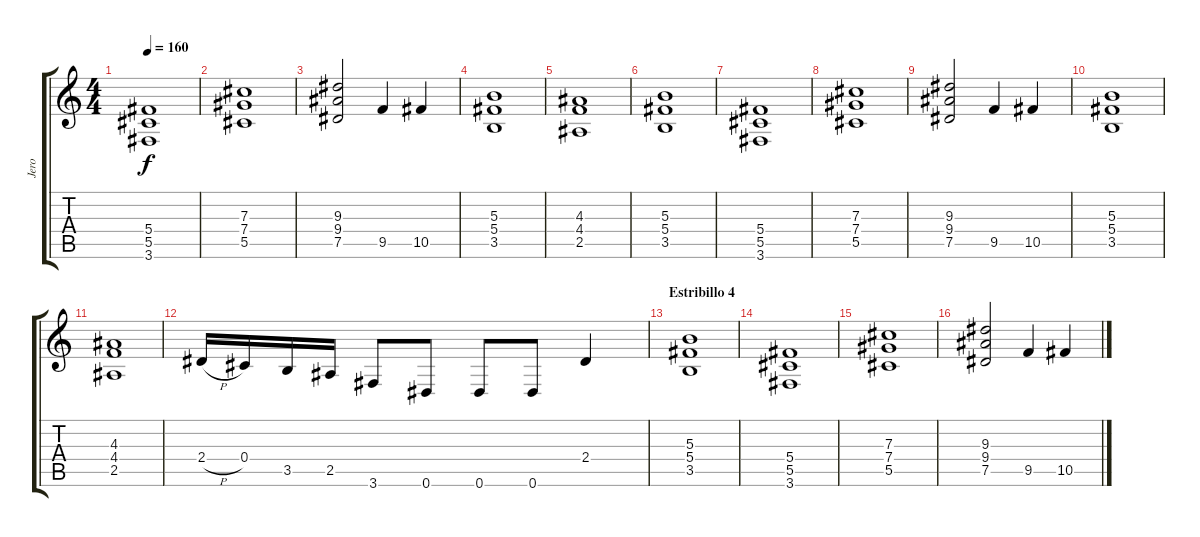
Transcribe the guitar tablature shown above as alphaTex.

\track ("Jero" "Jero") {instrument distortionguitar}
\staff {score tabs}
\tuning (Eb4 Bb3 Gb3 Db3 Ab2 Eb2) {hide}
\ts (4 4)
\tempo 160
\clef g2
\ks c
(5.4 5.5 3.6).1{dy f} |
(7.3 7.4 5.5).1 |
(9.3 9.4 7.5).2 9.5.4 10.5.4 |
(5.3 5.4 3.5).1 |
(4.3 4.4 2.5).1 |
(5.3 5.4 3.5).1 |
(5.4 5.5 3.6).1 |
(7.3 7.4 5.5).1 |
(9.3 9.4 7.5).2 9.5.4 10.5.4 |
(5.3 5.4 3.5).1 |
(4.3 4.4 2.5).1 |
2.4{h}.16 0.4.16 3.5.16 2.5.16 3.6.8 0.6.8 0.6.8 0.6.8 2.4.4 |
\section ("" "Estribillo 4")
(5.3 5.4 3.5).1{volume 16} |
(5.4 5.5 3.6).1 |
(7.3 7.4 5.5).1 |
(9.3 9.4 7.5).2 9.5.4 10.5.4
